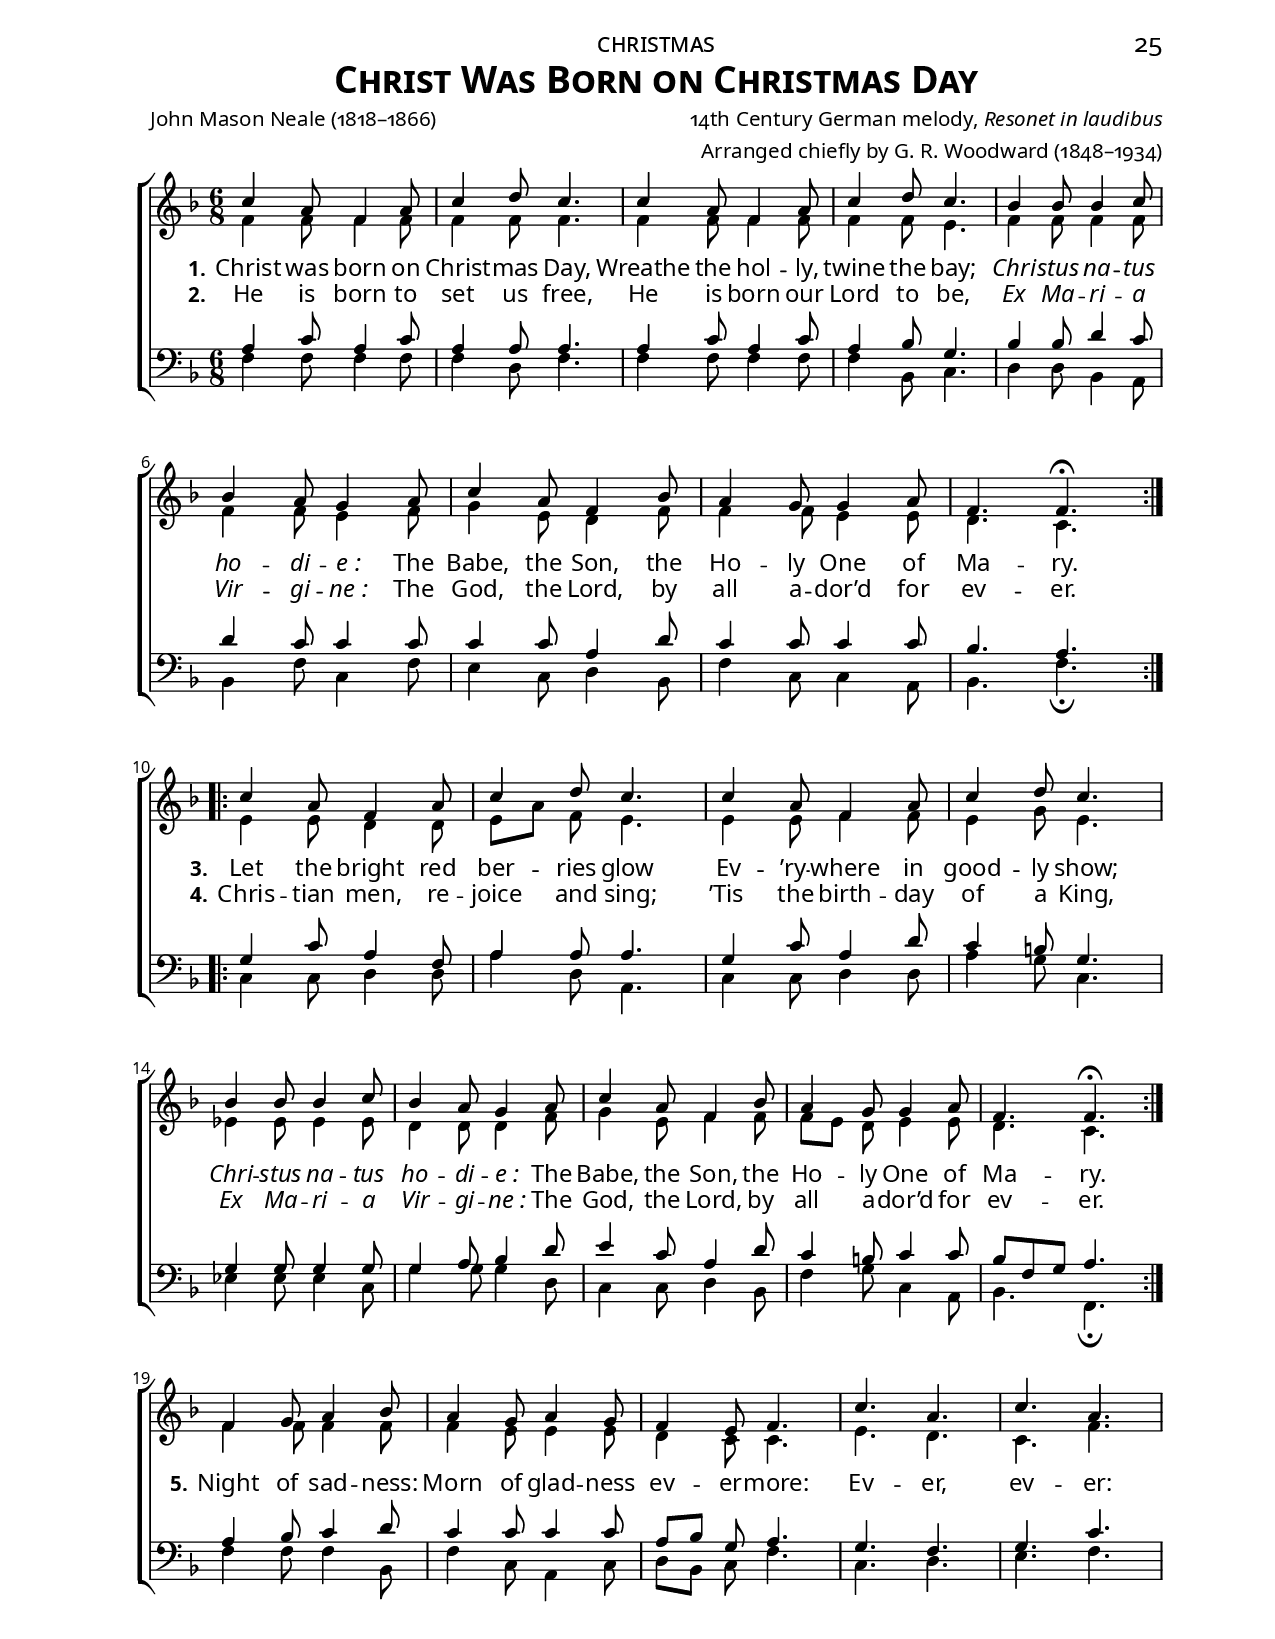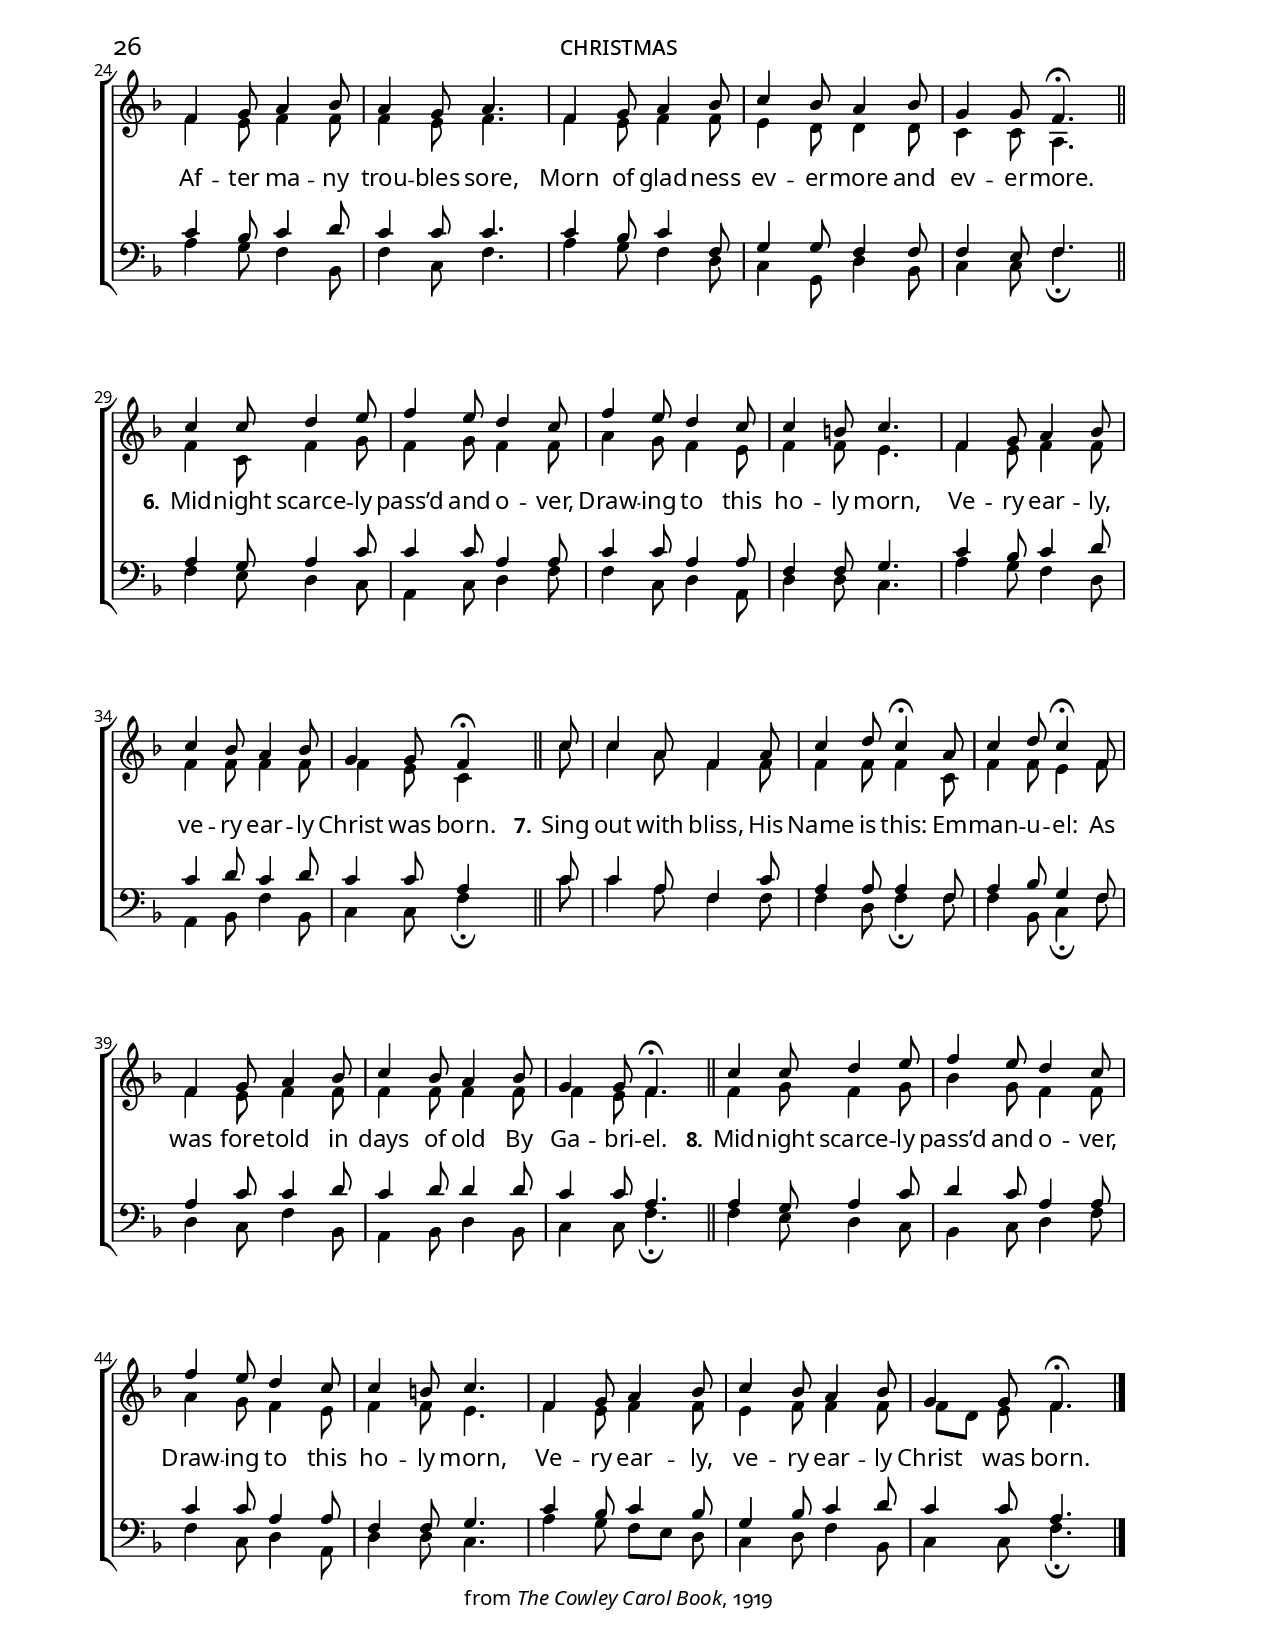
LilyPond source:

\version "2.14.2"
\include "util.ly"
\header {
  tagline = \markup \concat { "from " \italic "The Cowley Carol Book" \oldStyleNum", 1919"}
}
\paper {
  print-all-headers = ##t
  paper-height = 11\in
  paper-width = 8.5\in
  indent = 0\in
  %system-system-spacing = #'((basic-distance . 10) (padding . 0))
  %system-system-spacing =
  %  #'((basic-distance . 0)
  %     (minimum-distance . 0)
  %     (padding . -0.35)
  %     (stretchability . 100))
  ragged-last-bottom = ##f
  ragged-bottom = ##f
  two-sided = ##t
  inner-margin = 1\in
  outer-margin = 0.75\in
  top-margin = 0.26\in
  bottom-margin = 0.25\in
  first-page-number = #025
  print-first-page-number = ##t
  headerLine = \markup{\override #'(font-name . "Garamond Premier Pro") \smallCapsOldStyle"christmas"}
  oddHeaderMarkup = \markup\fill-line{
     \override #'(font-name . "Garamond Premier Pro")\abs-fontsize #12.5
     \combine 
        \fill-line{"" \on-the-fly #print-page-number-check-first
        \oldStylePageNum""
        }
        \fill-line{\headerLine}
  }
  evenHeaderMarkup = \markup {
     \override #'(font-name . "Garamond Premier Pro")\abs-fontsize #12.5
     \combine
        \on-the-fly #print-page-number-check-first
        \oldStylePageNum""
        \fill-line{\headerLine}
  }
}
#(set-global-staff-size 18) \paper{ #(define fonts (make-pango-font-tree "Garamond Premier Pro" "Garamond Premier Pro" "Garamond Premier Pro" (/ 18 20))) }
global = {
  \key f \major
  \time 6/8
  \autoBeamOff
  \override DynamicLineSpanner #'staff-padding = #0.0
  \override DynamicLineSpanner #'Y-extent = #'(-1 . 1)
}

sopMusic = \relative c'' {
  \repeat volta 2{
    c4 a8 f4 a8 |
    c4 d8 c4. |
    c4 a8 f4 a8 |
    c4 d8 c4. |
    
    bes4 bes8 bes4 c8 |
    bes4 a8 g4 a8 |
    c4 a8 f4 bes8 |
    a4 g8 g4 a8 |
    f4. f\fermata \break
  }
  \repeat volta 2{
    c'4 a8 f4 a8 |
    c4 d8 c4. |
    c4 a8 f4 a8 |
    c4 d8 c4. |
    
    bes4 bes8 bes4 c8 |
    bes4 a8 g4 a8 |
    c4 a8 f4 bes8 |
    
    
    %page2
    a4 g8 g4 a8 |
    f4. f\fermata \break
  }
  
  f4 g8 a4 bes8 |
  a4 g8 a4 g8 |
  
  f4 e8 f4. |
  c'4. a |
  c a |
  f4 g8 a4 bes8 |
  
  a4 g8 a4. |
  f4 g8 a4 bes8 |
  c4 bes8 a4 bes8 |
  g4 g8 f4.\fermata \bar"||"
  
  c'4 c8 d4 e8 |
  f4 e8 d4 c8 |
  f4 e8 d4 c8 |
  c4 b8 c4. |
  
  f,4 g8 a4 bes8 c4 bes8 a4 bes8 |
  g4 g8 f4\fermata \bar"||"
  c'8 |
  c4 a8 f4 a8 |
  
  %page3
  c4 d8 c4\fermata a8 |
  c4\< d8\< c4\<\fermata f,8 |
  f4 g8 a4 bes8 |
  c4 bes8 a4 bes8 |
  
  g4 g8 f4.\fermata \bar"||"
  c'4 c8 d4 e8 f4 e8 d4 c8 |
  f4 e8 d4 c8 |
  
  c4 b8 c4. |
  f,4 g8 a4 bes8 |
  c4 bes8 a4 bes8 |
  g4 g8 f4.\fermata \bar"|."
}
sopWords = \lyricmode {
  
}

altoMusic = \relative c' {
  \repeat volta 2{
    f4 f8 f4 f8 |
    f4 f8 f4. |
    f4 f8 f4 f8 |
    f4 f8 e4. |
    
    f4 f8 f4 f8 |
    f4 f8 e4 f8 |
    g4 e8 d4 f8 |
    f4 f8 e4 e8 |
    d4. c
  }
  \repeat volta 2{
    e4 e8 d4 d8 |
    e[ a] f e4. |
    e4 e8 f4 f8 |
    
    e4 g8 e4. |
    ees4 ees8 ees4 ees8 |
    d4 d8 d4 f8 |
    g4 e8 f4 f8 |
    
    %page2
    f8[ e] d e4 e8 |
    d4. c |
  }
  f4 f8 f4 f8 |
  f4 e8 e4 e8 |
  
  d4 c8 c4. |
  e d |
  c f |
  f4 e8 f4 f8 |
  
  f4 e8 f4. |
  f4 e8 f4 f8 |
  e4 d8 d4 d8 |
  c4 c8 a4. \bar"||"
  
  f'4 c8 f4 g8 |
  f4 g8 f4 f8 |
  a4 g8 f4 e8 |
  f4 f8 e4. |
  
  f4 e8 f4 f8 |
  f4 f8 f4 f8 |
  f4 e8 c4 \bar"||"
  c'8 |
  c4 a8 f4 f8 |
  
  %page3
  f4 f8 f4 c8 |
  f4 f8 e4 f8 |
  f4 e8 f4 f8 |
  f4 f8 f4 f8 |
  
  f4 e8 f4. \bar"||"
  f4 g8 f4 g8 |
  bes4 g8 f4 f8 |
  a4 g8 f4 e8 |
  
  f4 f8 e4. |
  f4 e8 f4 f8 |
  e4 f8 f4 f8 |
  f[ d] e f4. \bar"|."
}
altoWords = \lyricmode {
  \dropLyricsV
  \set stanza = #" 1."
  Christ was born on Christ -- mas Day,
  Wreathe the hol -- ly, twine the bay;
  
  \markup\italic Chri -- \markup\italic stus \markup\italic na -- \markup\italic tus \markup\italic ho -- \markup\italic di -- \markup\italic "e :"
  The Babe, the Son, the Ho -- ly One of Ma -- ry.
  
  \set stanza = #" 3."
  Let the bright red ber -- ries glow
  Ev -- ’ry -- where in good -- ly show;
  
  \markup\italic Chri -- \markup\italic stus \markup\italic na -- \markup\italic tus \markup\italic ho -- \markup\italic di -- \markup\italic "e :"
  The Babe, the Son, the Ho -- ly One of Ma -- ry.
  
  \set stanza = #" 5."
  Night of sad -- ness: Morn of glad -- ness
  ev -- er -- more:
  Ev -- er, ev -- er:
  Af -- ter ma -- ny trou -- bles sore,
  Morn of glad -- ness ev -- er -- more and ev -- er -- more.
  
  \set stanza = #"   6."
  Mid -- night scarce -- ly pass’d and o -- ver,
  Draw -- ing to this ho -- ly morn,
  Ve -- ry ear -- ly, ve -- ry ear -- ly Christ was born.
  
  \set stanza = #"   7."
  Sing out with bliss, His Name is this:
  Em -- man -- u -- el:
  As was fore -- told in days of old
  By Ga -- bri -- el.
  
  \set stanza = #"   8."
  Mid -- night scarce -- ly pass’d and o -- ver,
  Draw -- ing to this ho -- ly morn,
  Ve -- ry ear -- ly, ve -- ry ear -- ly Christ was born.
}
altoWordsII = \lyricmode {
  \dropLyricsV
  \set stanza = #" 2."
  He is born to set us free,
  He is born our Lord to be,
  
  \markup\italic Ex \markup\italic Ma -- \markup\italic ri -- \markup\italic a \markup\italic Vir -- \markup\italic gi -- \markup\italic "ne :"
  The God, the Lord, by all a -- dor’d for ev -- er.
  
  \set stanza = #" 4."
  Chris -- tian men, re -- joice and sing;
  ’Tis the birth -- day of a King,
  
  \markup\italic Ex \markup\italic Ma -- \markup\italic ri -- \markup\italic a \markup\italic Vir -- \markup\italic gi -- \markup\italic "ne :"
  The God, the Lord, by all a -- dor’d for ev -- er.
}
altoWordsIII = \lyricmode {
}
altoWordsIV = \lyricmode {
}
altoWordsV = \lyricmode {
}
altoWordsVI = \lyricmode {
}
tenorMusic = \relative c' {
  \repeat volta 2{
    a4 c8 a4 c8 |
    a4 a8 a4. |
    a4 c8 a4 c8 |
    a4 bes8 g4. |
    
    bes4 bes8 d4 c8 |
    d4 c8 c4 c8 |
    c4 c8 a4 d8 |
    c4 c8 c4 c8 |
    bes4. a
  }
  \repeat volta 2{
    g4 c8 a4 f8 |
    a4 a8 a4. |
    g4 c8 a4 d8 |
    
    c4 b8 g4. |
    g4 g8 g4 g8 |
    g4 a8 bes4 d8 |
    e4 c8 a4 d8 |
    
    %page2
    c4 b8 c4 c8 |
    bes[ f g] a4. |
  }
  a4 bes8 c4 d8 |
  c4 c8 c4 c8 |
  
  a[ bes] g a4. |
  g f |
  g c |
  c4 bes8 c4 d8 |
  
  c4 c8 c4. |
  c4 bes8 c4 f,8 |
  g4 g8 f4 f8 |
  f4 e8 f4. \bar"||"
  
  a4 g8 a4 c8 |
  c4 c8 a4 a8 |
  c4 c8 a4 a8 |
  f4 f8 g4. |
  
  c4 bes8 c4 d8 |
  c4 d8 c4 d8 |
  c4 c8 a4 \bar"||"
  c8 |
  c4 a8 f4 c'8 |
  
  %page3
  a4 a8 a4 f8 |
  a4 bes8 g4 f8 |
  a4 c8 c4 d8 |
  c4 d8 d4 d8 |
  
  c4 c8 a4. \bar"||"
  a4 g8 a4 c8 |
  d4 c8 a4 a8 |
  c4 c8 a4 a8 |
  
  f4 f8 g4. |
  c4 bes8 c4 bes8 |
  g4 bes8 c4 d8 |
  c4 c8 a4. \bar"|."
}
tenorWords = \lyricmode {

}

bassMusic = \relative c {
  \repeat volta 2 {
    f4 f8 f4 f8 |
    f4 d8 f4. |
    f4 f8 f4 f8 |
    f4 bes,8 c4. |
    
    d4 d8 bes4 a8 |
    bes4 f'8 c4 f8 |
    e4 c8 d4 bes8 |
    f'4 c8 c4 a8 |
    bes4. f'\fermata
  }
  \repeat volta 2{
    c4 c8 d4 d8 |
    a'4 d,8 a4. |
    c4 c8 d4 d8 |
    
    a'4 g8 c,4. |
    ees4 ees8 ees4 c8 |
    g'4 g8 g4 d8 |
    c4 c8 d4 bes8 |
    
    %page2
    f'4 g8 c,4 a8 |
    bes4. f\fermata |
  }
  f'4 f8 f4 bes,8 |
  f'4 c8 a4 c8 |
  
  d[ bes] c f4. |
  c d |
  e f |
  a4 g8 f4 bes,8 |
  
  f'4 c8 f4. |
  a4 g8 f4 d8 |
  c4 g8 d'4 bes8 |
  c4 c8 f4.\fermata \bar"||"
  
  f4 e8 d4 c8 |
  a4 c8 d4 f8 |
  f4 c8 d4 a8 |
  d4 d8 c4. |
  
  a'4 g8 f4 d8 |
  a4 bes8 f'4 bes,8 |
  c4 c8 f4\fermata \bar"||"
  c'8 |
  c4 a8 f4 f8 |
  
  %page3
  f4 d8 f4\fermata f8 |
  f4 bes,8 c4\fermata f8 |
  d4 c8 f4 bes,8 |
  a4 bes8 d4 bes8 |
  
  c4 c8 f4.\fermata \bar"||"
  f4 e8 d4 c8 |
  bes4 c8 d4 f8 |
  f4 c8 d4 a8 |
  
  d4 d8 c4. |
  a'4 g8 f[ e] d |
  c4 d8 f4 bes,8 |
  c4 c8 f4.\fermata \bar"|."
}
bassWords = \lyricmode {

}

pianoRH = \relative c' {
  
}
pianoLH = \relative c' {
  
}

\score {
  <<
   \new ChoirStaff <<
%    \new Lyrics = sopranos \with { \override VerticalAxisGroup #'nonstaff-relatedstaff-spacing = #'((basic-distance . 1)) }
    \new Staff = women <<
      \new Voice = "sopranos" { \voiceOne << \global \sopMusic >> }
      \new Voice = "altos" { \voiceTwo << \global \altoMusic >> }
    >>
    \new Lyrics \with { alignAboveContext = #"women" \override VerticalAxisGroup #'nonstaff-relatedstaff-spacing = #'((basic-distance . 1))} \lyricsto "sopranos" \sopWords
    \new Lyrics = "altosVI"  \with { alignBelowContext = #"women" } \lyricsto "sopranos" \altoWordsVI
    \new Lyrics = "altosV"  \with { alignBelowContext = #"women" } \lyricsto "sopranos" \altoWordsV
    \new Lyrics = "altosIV"  \with { alignBelowContext = #"women" } \lyricsto "sopranos" \altoWordsIV
    \new Lyrics = "altosIII"  \with { alignBelowContext = #"women" } \lyricsto "sopranos" \altoWordsIII
    \new Lyrics = "altosII"  \with { alignBelowContext = #"women" } \lyricsto "sopranos" \altoWordsII
    \new Lyrics = "altos"  \with { alignBelowContext = #"women" } \lyricsto "sopranos" \altoWords
   \new Staff = men <<
      \clef bass
      \new Voice = "tenors" { \voiceOne << \global \tenorMusic >> }
      \new Voice = "basses" { \voiceTwo << \global \bassMusic >> }
    >>
    \new Lyrics \with { alignAboveContext = #"men" \override VerticalAxisGroup #'nonstaff-relatedstaff-spacing = #'((basic-distance . 1)) } \lyricsto "tenors" \tenorWords
    \new Lyrics \with { alignBelowContext = #"men" \override VerticalAxisGroup #'nonstaff-relatedstaff-spacing = #'((basic-distance . 1)) } \lyricsto "basses" \bassWords
  >>
%    \new PianoStaff << \new Staff { \new Voice { \pianoRH } } \new Staff { \clef "bass" \pianoLH } >>
  >>
  \layout {
  \context {
    \Lyrics
    \override LyricText #'font-size = #1.3
  }
    \context {
      \Score
      %\override SpacingSpanner #'base-shortest-duration = #(ly:make-moment 1 8)
      %\override SpacingSpanner #'common-shortest-duration = #(ly:make-moment 1 4)
    }
    \context {
      % Remove all empty staves
      % \Staff \RemoveEmptyStaves \override VerticalAxisGroup #'remove-first = ##t
    }
    \context {
      \Lyrics
      \override LyricText #'X-offset = #center-on-word
    }
  }
  \header {
    title = \markup{\override #'(font-name . "Garamond Premier Pro Semibold"){ \abs-fontsize #18 \smallCapsOldStyle"Christ Was Born on Christmas Day"}}
    poet = \markup\oldStyleNum"John Mason Neale (1818–1866)"
    composer = \markup\concat{\oldStyleNum"14th Century German melody, " \italic"Resonet in laudibus"}
    arranger = \markup\oldStyleNum"Arranged chiefly by G. R. Woodward (1848–1934)"
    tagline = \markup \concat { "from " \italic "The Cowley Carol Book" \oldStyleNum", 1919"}
  }
}

